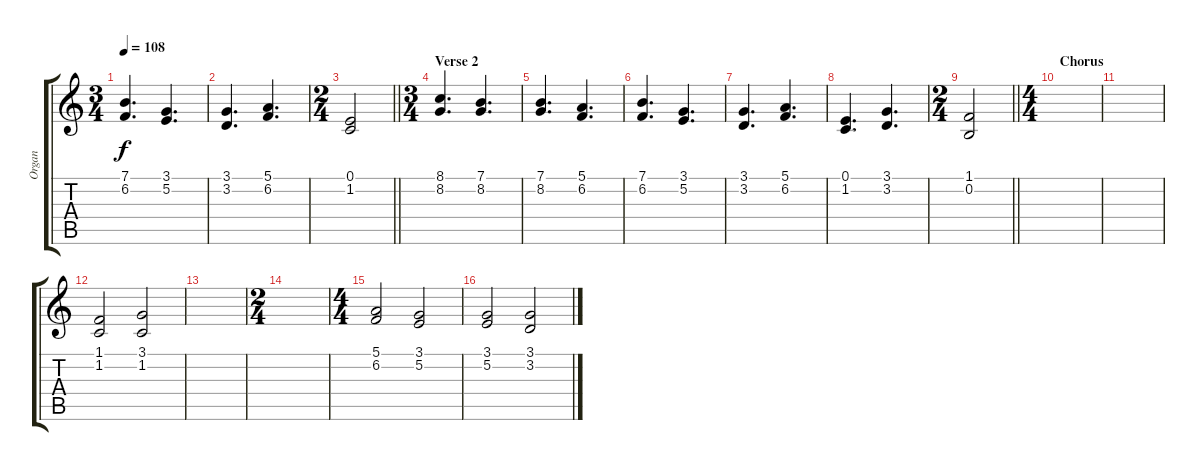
\track ("Organ" "Organ") {instrument drawbarorgan}
\staff {score tabs}
\tuning (E4 B3 G3 D3 A2 E2) {hide}
\ts (3 4)
\tempo 108
\clef g2
\ks c
(7.1 6.2).4{d dy f} (3.1 5.2).4{d} |
(3.1 3.2).4{d} (5.1 6.2).4{d} |
\ts (2 4)
\barLineRight lightlight
(0.1 1.2).2 |
\ts (3 4)
\section ("" "Verse 2")
(8.1 8.2).4{d} (7.1 8.2).4{d} |
(7.1 8.2).4{d} (5.1 6.2).4{d} |
(7.1 6.2).4{d} (3.1 5.2).4{d} |
(3.1 3.2).4{d} (5.1 6.2).4{d} |
(0.1 1.2).4{d} (3.1 3.2).4{d} |
\ts (2 4)
\barLineRight lightlight
(1.1 0.2).2 |
\ts (4 4)
\section ("" "Chorus")
|
|
(1.1 1.2).2 (3.1 1.2).2 |
|
\ts (2 4)
|
\ts (4 4)
(5.1 6.2).2 (3.1 5.2).2 |
(3.1 5.2).2 (3.1 3.2).2
